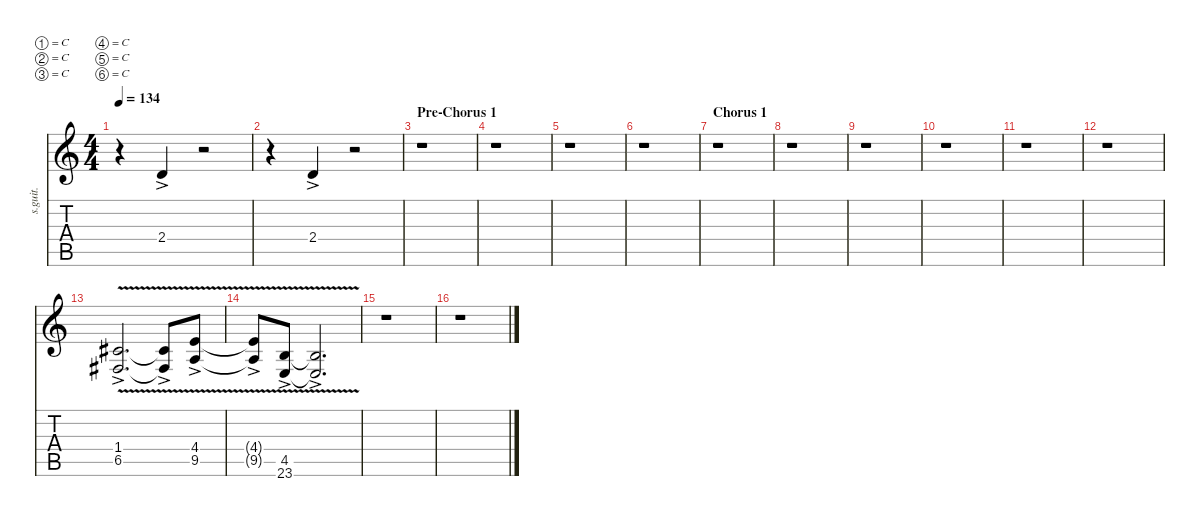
\defaultSystemsLayout 4
\hideDynamics
\bracketExtendMode nobrackets
\track ("Craig Jones" "s.guit.") {instrument acousticgrandpiano}
\staff {score tabs}
\tuning (C6 C5 C4 C3 C2 C1)
\displaytranspose 12
\ts (4 4)
\tempo 134
\clef g2
\ks c
r.4{dy fff} 2.4{ac}.4 r.2 |
r.4 2.4{ac}.4 r.2 |
\section ("" "Pre-Chorus 1")
r.1 |
r.1 |
r.1 |
r.1 |
\section ("" "Chorus 1")
r.1 |
r.1 |
r.1 |
r.1 |
r.1 |
r.1 |
(1.4{v ac acc #} 6.5{v ac acc #}).2{d} (1.4{v ac t acc #} 6.5{v ac t acc #}).8 (4.4{v ac} 9.5{v ac}).8 |
(4.4{v ac t} 9.5{v ac t}).8 (23.6{v ac} 4.5{v ac}).8 (23.6{v ac t} 4.5{v ac t}).2{d} |
r.1 |
r.1
